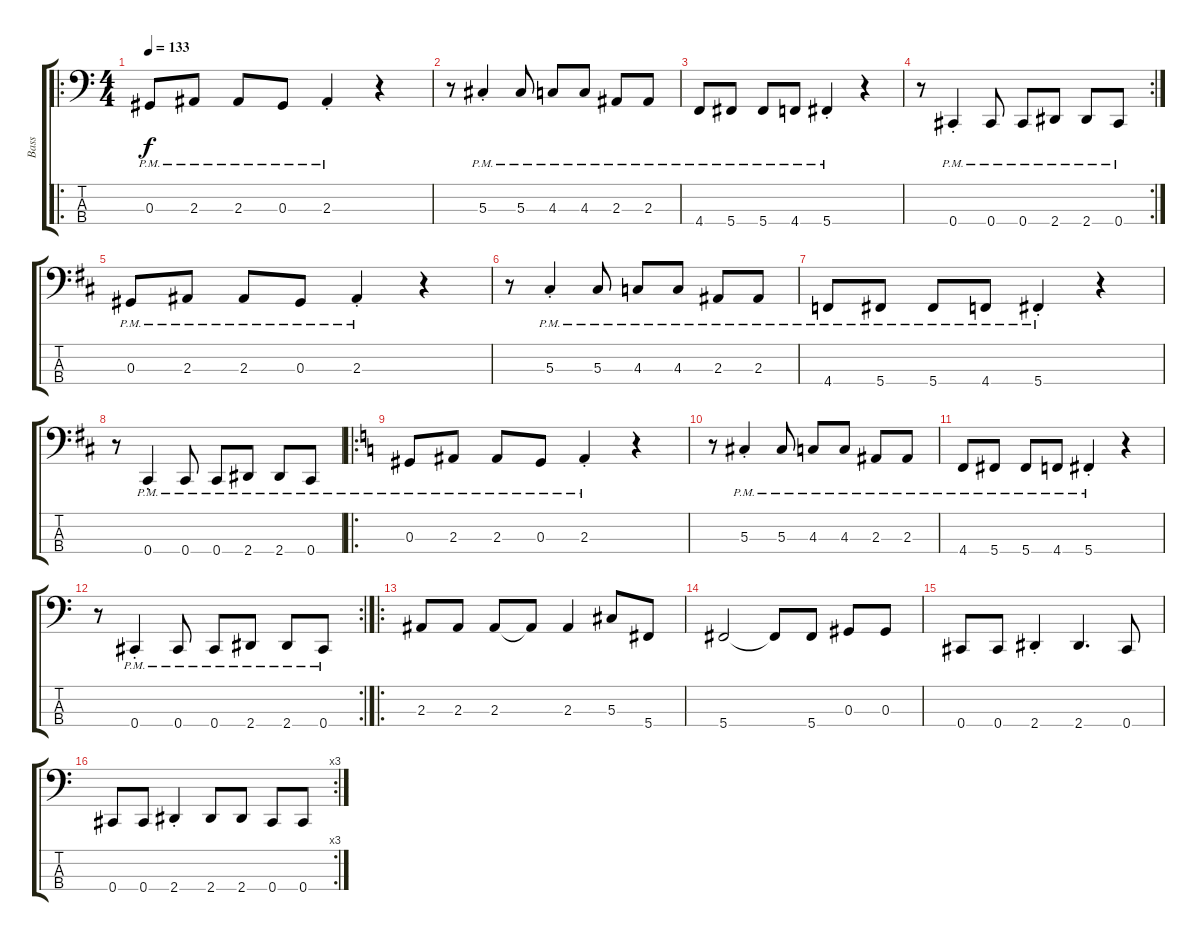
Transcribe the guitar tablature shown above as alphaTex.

\track ("Bass" "Bass") {instrument electricbasspick}
\staff {score tabs}
\tuning (Gb2 Db2 Ab1 Db1) {hide}
\ro
\ts (4 4)
\tempo 133
\clef f4
\ks c
0.3{pm}.8{dy f instrument electricbasspick} 2.3{pm}.8 2.3{pm}.8 0.3{pm}.8 2.3{pm st}.4 r.4 |
r.8 5.3{pm st}.4 5.3{pm}.8 4.3{pm}.8 4.3{pm}.8 2.3{pm}.8 2.3{pm}.8 |
4.4{pm}.8 5.4{pm}.8 5.4{pm}.8 4.4{pm}.8 5.4{pm st}.4 r.4 |
\rc 2
r.8 0.4{pm st}.4 0.4{pm}.8 0.4{pm}.8 2.4{pm}.8 2.4{pm}.8 0.4{pm}.8 |
\ks d
0.3{pm}.8 2.3{pm}.8 2.3{pm}.8 0.3{pm}.8 2.3{pm st}.4 r.4 |
r.8 5.3{pm st}.4 5.3{pm}.8 4.3{pm}.8 4.3{pm}.8 2.3{pm}.8 2.3{pm}.8 |
4.4{pm}.8 5.4{pm}.8 5.4{pm}.8 4.4{pm}.8 5.4{pm st}.4 r.4 |
r.8 0.4{pm st}.4 0.4{pm}.8 0.4{pm}.8 2.4{pm}.8 2.4{pm}.8 0.4{pm}.8 |
\ro
\ks c
0.3{pm}.8 2.3{pm}.8 2.3{pm}.8 0.3{pm}.8 2.3{pm st}.4 r.4 |
r.8 5.3{pm st}.4 5.3{pm}.8 4.3{pm}.8 4.3{pm}.8 2.3{pm}.8 2.3{pm}.8 |
4.4{pm}.8 5.4{pm}.8 5.4{pm}.8 4.4{pm}.8 5.4{pm st}.4 r.4 |
\rc 2
r.8 0.4{pm st}.4 0.4{pm}.8 0.4{pm}.8 2.4{pm}.8 2.4{pm}.8 0.4{pm}.8 |
\ro
2.3.8 2.3.8 2.3.8 2.3{t}.8 2.3.4 5.3.8 5.4.8 |
5.4.2 5.4{t}.8 5.4.8 0.3.8 0.3.8 |
0.4.8 0.4.8 2.4{st}.4 2.4.4{d} 0.4.8 |
\rc 3
0.4.8 0.4.8 2.4{st}.4 2.4.8 2.4.8 0.4.8 0.4.8
